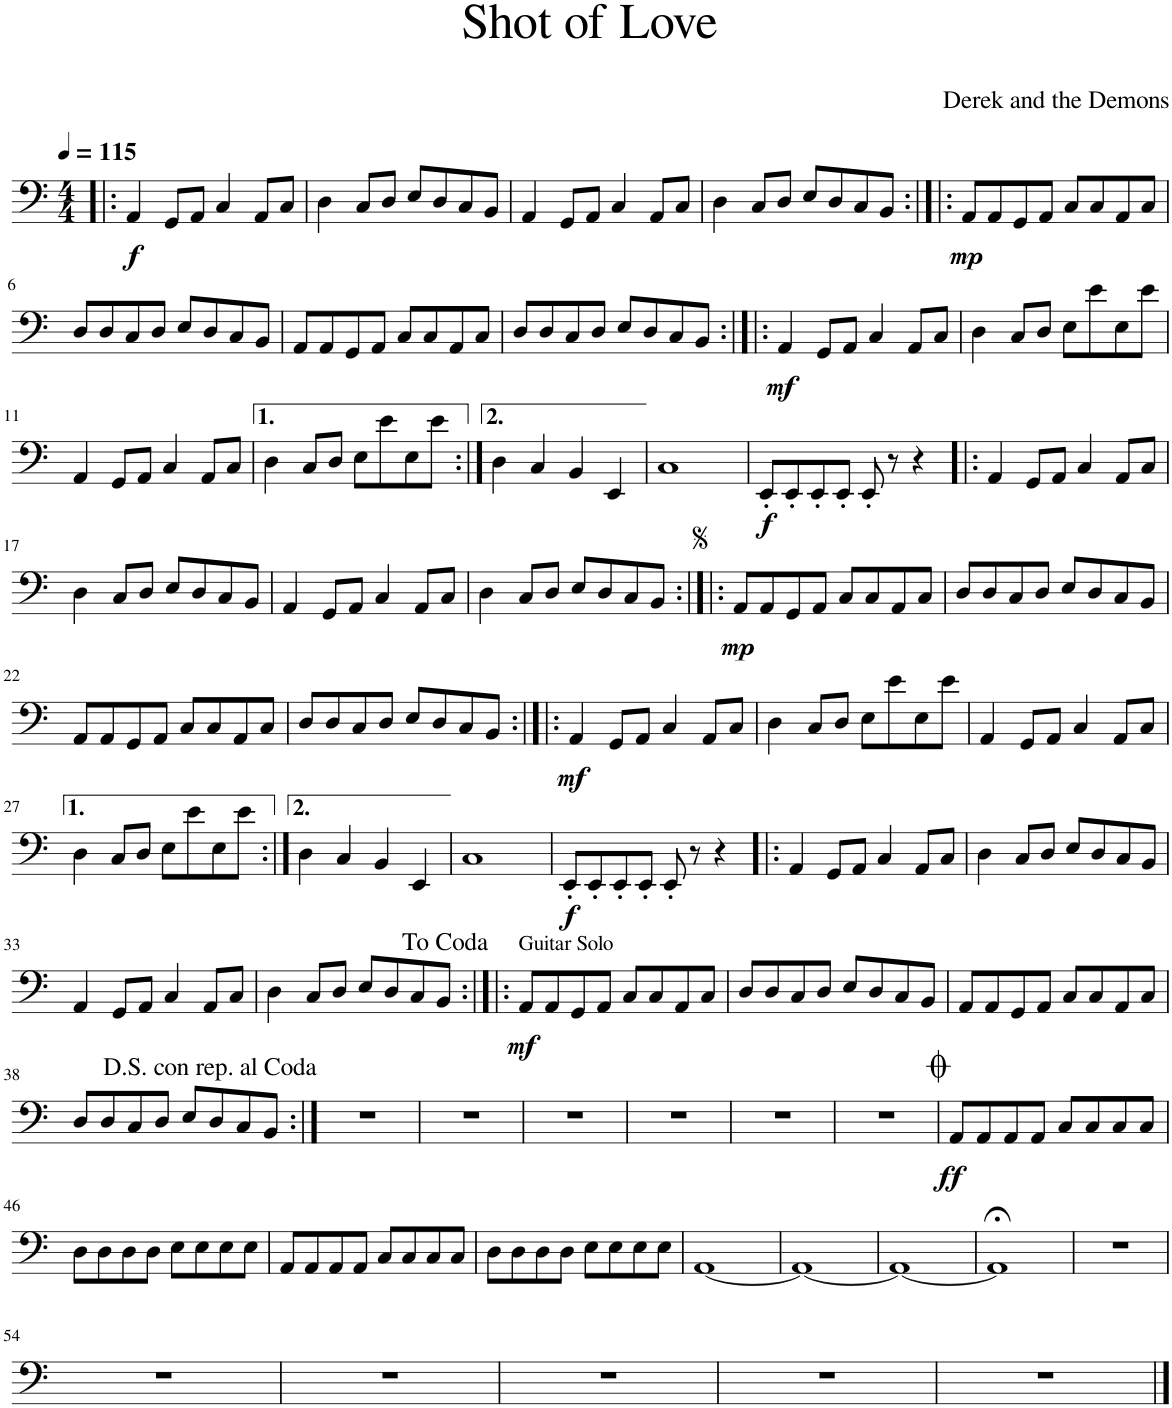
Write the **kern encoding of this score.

**kern	**dynam
*part1	*part1
*staff1	*staff1
*I"Piano	*
*I'Pno.	*
*clefF4	*
*k[]	*
*M4/4	*
*MM115	*
=1!|:	=1!|:
!	!LO:DY:b
4AA/	f
8GG/L	.
8AA/J	.
4C/	.
8AA/L	.
8C/J	.
=2	=2
4D\	.
8C/L	.
8D/J	.
8E/L	.
8D/	.
8C/	.
8BB/J	.
=3	=3
4AA/	.
8GG/L	.
8AA/J	.
4C/	.
8AA/L	.
8C/J	.
=4	=4
4D\	.
8C/L	.
8D/J	.
8E/L	.
8D/	.
8C/	.
8BB/J	.
=5:|!|:	=5:|!|:
!	!LO:DY:b
8AA/L	mp
8AA/	.
8GG/	.
8AA/J	.
8C/L	.
8C/	.
8AA/	.
8C/J	.
!!LO:LB:g=z
=6	=6
8D/L	.
8D/	.
8C/	.
8D/J	.
8E/L	.
8D/	.
8C/	.
8BB/J	.
=7	=7
8AA/L	.
8AA/	.
8GG/	.
8AA/J	.
8C/L	.
8C/	.
8AA/	.
8C/J	.
=8	=8
8D/L	.
8D/	.
8C/	.
8D/J	.
8E/L	.
8D/	.
8C/	.
8BB/J	.
=9:|!|:	=9:|!|:
!	!LO:DY:b
4AA/	mf
8GG/L	.
8AA/J	.
4C/	.
8AA/L	.
8C/J	.
=10	=10
4D\	.
8C/L	.
8D/J	.
8E\L	.
8e\	.
8E\	.
8e\J	.
!!LO:LB:g=z
=11	=11
4AA/	.
8GG/L	.
8AA/J	.
4C/	.
8AA/L	.
8C/J	.
=12	=12
4D\	.
8C/L	.
8D/J	.
8E\L	.
8e\	.
8E\	.
8e\J	.
=13:|!	=13:|!
4D\	.
4C/	.
4BB/	.
4EE/	.
=14	=14
1C	.
=15	=15
!	!LO:DY:b
8EE'/L	f
8EE'/	.
8EE'/	.
8EE'/J	.
8EE'/	.
8r	.
4r	.
=16!|:	=16!|:
4AA/	.
8GG/L	.
8AA/J	.
4C/	.
8AA/L	.
8C/J	.
!!LO:LB:g=z
=17	=17
4D\	.
8C/L	.
8D/J	.
8E/L	.
8D/	.
8C/	.
8BB/J	.
=18	=18
4AA/	.
8GG/L	.
8AA/J	.
4C/	.
8AA/L	.
8C/J	.
=19	=19
4D\	.
8C/L	.
8D/J	.
8E/L	.
8D/	.
8C/	.
8BB/J	.
=20:|!|:	=20:|!|:
!	!LO:DY:b
8AA/L	mp
8AA/	.
8GG/	.
8AA/J	.
8C/L	.
8C/	.
8AA/	.
8C/J	.
=21	=21
8D/L	.
8D/	.
8C/	.
8D/J	.
8E/L	.
8D/	.
8C/	.
8BB/J	.
!!LO:LB:g=z
=22	=22
8AA/L	.
8AA/	.
8GG/	.
8AA/J	.
8C/L	.
8C/	.
8AA/	.
8C/J	.
=23	=23
8D/L	.
8D/	.
8C/	.
8D/J	.
8E/L	.
8D/	.
8C/	.
8BB/J	.
=24:|!|:	=24:|!|:
!	!LO:DY:b
4AA/	mf
8GG/L	.
8AA/J	.
4C/	.
8AA/L	.
8C/J	.
=25	=25
4D\	.
8C/L	.
8D/J	.
8E\L	.
8e\	.
8E\	.
8e\J	.
=26	=26
4AA/	.
8GG/L	.
8AA/J	.
4C/	.
8AA/L	.
8C/J	.
!!LO:LB:g=z
=27	=27
4D\	.
8C/L	.
8D/J	.
8E\L	.
8e\	.
8E\	.
8e\J	.
=28:|!	=28:|!
4D\	.
4C/	.
4BB/	.
4EE/	.
=29	=29
1C	.
=30	=30
!	!LO:DY:b
8EE'/L	f
8EE'/	.
8EE'/	.
8EE'/J	.
8EE'/	.
8r	.
4r	.
=31!|:	=31!|:
4AA/	.
8GG/L	.
8AA/J	.
4C/	.
8AA/L	.
8C/J	.
=32	=32
4D\	.
8C/L	.
8D/J	.
8E/L	.
8D/	.
8C/	.
8BB/J	.
!!LO:LB:g=z
=33	=33
4AA/	.
8GG/L	.
8AA/J	.
4C/	.
8AA/L	.
8C/J	.
=34	=34
4D\	.
8C/L	.
8D/J	.
8E/L	.
8D/	.
8C/	.
8BB/J	.
=35:|!|:	=35:|!|:
!LO:TX:a:t=Guitar Solo	!
!	!LO:DY:b
8AA/L	mf
8AA/	.
8GG/	.
8AA/J	.
8C/L	.
8C/	.
8AA/	.
8C/J	.
=36	=36
8D/L	.
8D/	.
8C/	.
8D/J	.
8E/L	.
8D/	.
8C/	.
8BB/J	.
=37	=37
8AA/L	.
8AA/	.
8GG/	.
8AA/J	.
8C/L	.
8C/	.
8AA/	.
8C/J	.
!!LO:LB:g=z
=38	=38
8D/L	.
8D/	.
8C/	.
8D/J	.
8E/L	.
8D/	.
8C/	.
8BB/J	.
!LO:TX:a:t=D.S. con rep. al Coda	!
=39:|!	=39:|!
1r	.
=40	=40
1r	.
=41	=41
1r	.
=42	=42
1r	.
=43	=43
1r	.
=44	=44
1r	.
=45	=45
!	!LO:DY:b
8AA/L	ff
8AA/	.
8AA/	.
8AA/J	.
8C/L	.
8C/	.
8C/	.
8C/J	.
!!LO:LB:g=z
=46	=46
8D\L	.
8D\	.
8D\	.
8D\J	.
8E\L	.
8E\	.
8E\	.
8E\J	.
=47	=47
8AA/L	.
8AA/	.
8AA/	.
8AA/J	.
8C/L	.
8C/	.
8C/	.
8C/J	.
=48	=48
8D\L	.
8D\	.
8D\	.
8D\J	.
8E\L	.
8E\	.
8E\	.
8E\J	.
=49	=49
[1AA	.
=50	=50
1AA_	.
=51	=51
1AA_	.
=52	=52
1AA;<]	.
=53	=53
1r	.
!!LO:LB:g=z
=54	=54
1r	.
=55	=55
1r	.
=56	=56
1r	.
=57	=57
1r	.
=58	=58
1r	.
==	==
*-	*-
